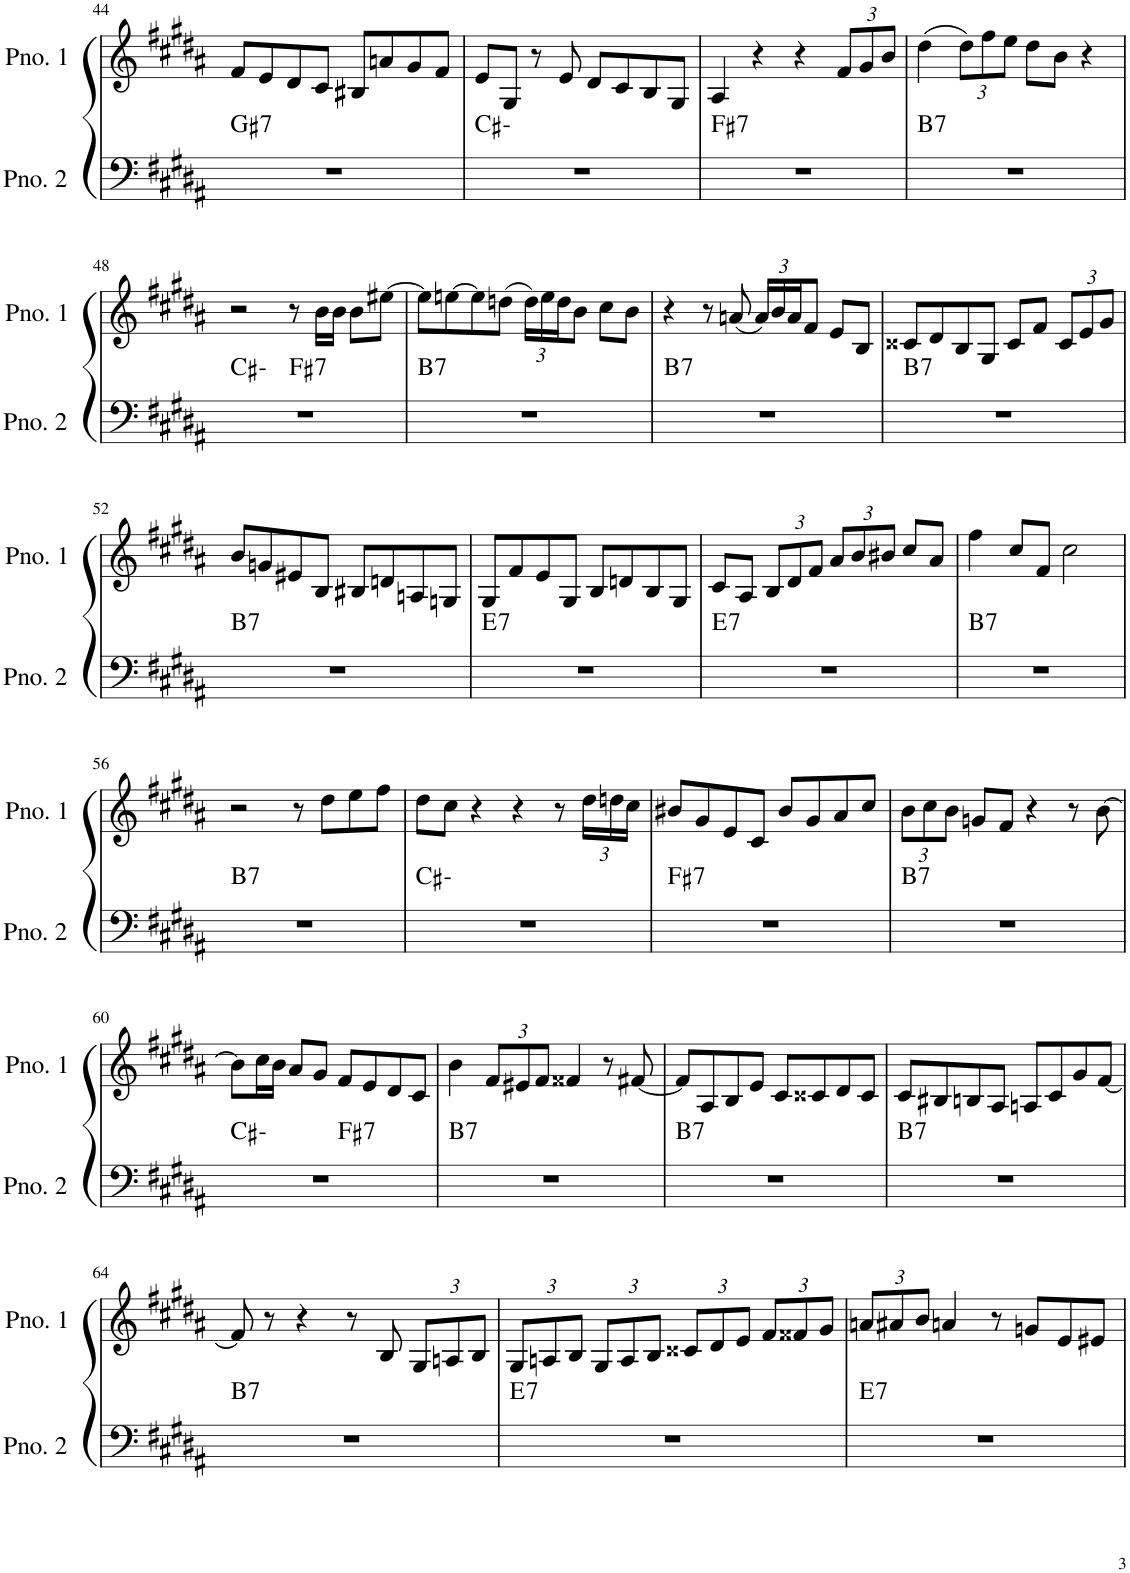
**kern	**harte	**kern
*part2	*part2	*part1
*staff2	*	*staff1
*I"ピアノ 2	*	*I"ピアノ 1
!!LO:PB:g=z
*clefF4	*	*clefG2
*k[f#c#g#d#a#]	*	*k[f#c#g#d#a#]
*M4/4	*	*M4/4
=44	=44	=44
!	!LO:H:kt=7	!
1r	G#:7	8f#/L
.	.	8e/
.	.	8d#/
.	.	8c#/J
.	.	8B#X/L
.	.	8an/
.	.	8g#/
.	.	8f#/J
=45	=45	=45
1r	C#:min	8e/L
.	.	8G#/J
.	.	8r
.	.	8e/
.	.	8d#/L
.	.	8c#/
.	.	8B/
.	.	8G#/J
=46	=46	=46
!	!LO:H:kt=7	!
1r	F#:7	4A#/
.	.	4r
.	.	4r
*	*	*Xbrackettup
.	.	12f#/L
.	.	12g#/
.	.	12b/J
=47	=47	=47
!	!LO:H:kt=7	!
1r	B:7	(4dd#\
.	.	12dd#\L)
.	.	12ff#\
.	.	12ee\J
.	.	8dd#\L
.	.	8b\J
.	.	4r
!!LO:LB:g=z
=48	=48	=48
*^	*	*
1r	2ryy	C#:min	2r
!	!	!LO:H:kt=7	!
.	2ryy	F#:7	8r
.	.	.	16b\LL
.	.	.	16b\JJ
.	.	.	8b\L
.	.	.	[8ee#X\J
=49	=49	=49	=49
!	!	!LO:H:kt=7	!
*v	*v	*	*
1r	B:7	8ee#\L]
.	.	[8een\
.	.	8ee\]
.	.	(8ddn\J
.	.	24dd\LL)
.	.	24ee\
.	.	24dd\J
.	.	8b\J
.	.	8cc#\L
.	.	8b\J
=50	=50	=50
!	!LO:H:kt=7	!
1r	B:7	4r
.	.	8r
.	.	(8an/
.	.	24a/LL)
.	.	24b/
.	.	24a/J
.	.	8f#/J
.	.	8e/L
.	.	8B/J
=51	=51	=51
!	!LO:H:kt=7	!
1r	B:7	8c##X/L
.	.	8d#/
.	.	8B/
.	.	8G#/J
.	.	8c##/L
.	.	8f#/J
.	.	12c##/L
.	.	12e/
.	.	12g#/J
!!LO:LB:g=z
=52	=52	=52
!	!LO:H:kt=7	!
1r	B:7	8b/L
.	.	8gn/
.	.	8e#X/
.	.	8B/J
.	.	8B#X/L
.	.	8dn/
.	.	8An/
.	.	8Gn/J
=53	=53	=53
!	!LO:H:kt=7	!
1r	E:7	8G#/L
.	.	8f#/
.	.	8e/
.	.	8G#/J
.	.	8B/L
.	.	8dn/
.	.	8B/
.	.	8G#/J
=54	=54	=54
!	!LO:H:kt=7	!
1r	E:7	8c#/L
.	.	8A#/J
.	.	12B/L
.	.	12d#/
.	.	12f#/J
.	.	12a#/L
.	.	12b/
.	.	12b#X/J
.	.	8cc#/L
.	.	8a#/J
=55	=55	=55
!	!LO:H:kt=7	!
1r	B:7	4ff#\
.	.	8cc#/L
.	.	8f#/J
.	.	2cc#\
!!LO:LB:g=z
=56	=56	=56
!	!LO:H:kt=7	!
1r	B:7	2r
.	.	8r
.	.	8dd#\L
.	.	8ee\
.	.	8ff#\J
=57	=57	=57
1r	C#:min	8dd#\L
.	.	8cc#\J
.	.	4r
.	.	4r
.	.	8r
.	.	24dd#\LL
.	.	24ddn\
.	.	24cc#\JJ
=58	=58	=58
!	!LO:H:kt=7	!
1r	F#:7	8b#X/L
.	.	8g#/
.	.	8e/
.	.	8c#/J
.	.	8b#/L
.	.	8g#/
.	.	8a#/
.	.	8cc#/J
=59	=59	=59
!	!LO:H:kt=7	!
1r	B:7	12b\L
.	.	12cc#\
.	.	12b\J
.	.	8gn/L
.	.	8f#/J
.	.	4r
.	.	8r
.	.	[8b\
!!LO:LB:g=z
=60	=60	=60
*^	*	*
1r	2ryy	C#:min	8b\L]
.	.	.	16cc#\L
.	.	.	16b\JJ
.	.	.	8a#/L
.	.	.	8g#/J
!	!	!LO:H:kt=7	!
.	2ryy	F#:7	8f#/L
.	.	.	8e/
.	.	.	8d#/
.	.	.	8c#/J
=61	=61	=61	=61
!	!	!LO:H:kt=7	!
*v	*v	*	*
1r	B:7	4b\
.	.	12f#/L
.	.	12e#X/
.	.	12f#/J
.	.	4f##X/
.	.	8r
.	.	[8f#X/
=62	=62	=62
!	!LO:H:kt=7	!
1r	B:7	8f#/L]
.	.	8A#/
.	.	8B/
.	.	8e/J
.	.	8c#/L
.	.	8c##X/
.	.	8d#/
.	.	8c##/J
=63	=63	=63
!	!LO:H:kt=7	!
1r	B:7	8c#/L
.	.	8B#X/
.	.	8Bn/
.	.	8A#/J
.	.	8An/L
.	.	8c#/
.	.	8g#/
.	.	[8f#/J
!!LO:LB:g=z
=64	=64	=64
!	!LO:H:kt=7	!
1r	B:7	8f#/]
.	.	8r
.	.	4r
.	.	8r
.	.	8B/
.	.	12G#/L
.	.	12An/
.	.	12B/J
=65	=65	=65
!	!LO:H:kt=7	!
1r	E:7	12G#/L
.	.	12An/
.	.	12B/J
.	.	12G#/L
.	.	12A/
.	.	12B/J
.	.	12c##X/L
.	.	12d#/
.	.	12e/J
.	.	12f#/L
.	.	12f##X/
.	.	12g#/J
=66	=66	=66
!	!LO:H:kt=7	!
1r	E:7	12an/L
.	.	12a#X/
.	.	12b/J
.	.	4an/
.	.	8r
.	.	8gn/L
.	.	8e/
.	.	8e#X/J
=	=	=
*-	*-	*-
